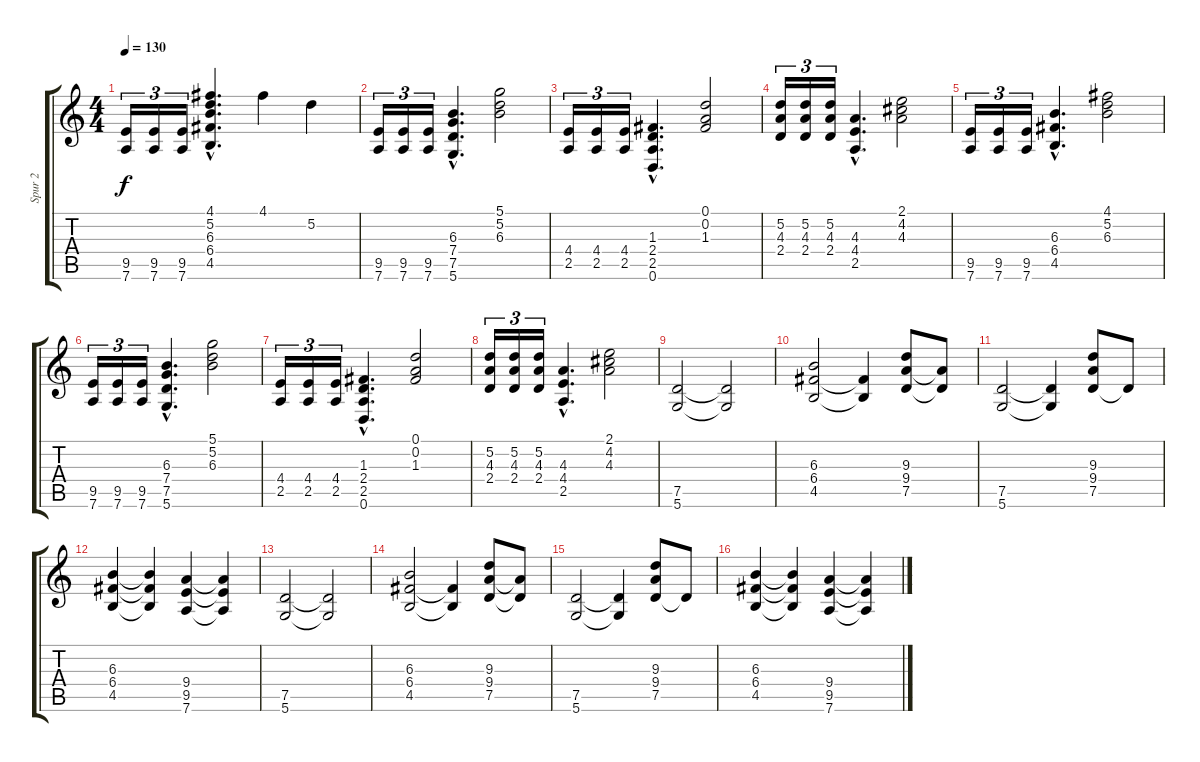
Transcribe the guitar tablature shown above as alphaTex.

\track ("Spur 2" "Spur 2") {instrument overdrivenguitar}
\staff {score tabs}
\tuning (D4 A3 F3 C3 G2 D2) {hide}
\ts (4 4)
\tempo 130
\clef g2
\ks c
(9.5 7.6).16{tu (3 2) dy f} (9.5 7.6).16{tu (3 2)} (9.5 7.6).16{tu (3 2)} (4.1{hac} 5.2{hac} 6.3{hac} 6.4{hac} 4.5{hac}).4{d} 4.1.4 5.2.4 |
(9.5 7.6).16{tu (3 2)} (9.5 7.6).16{tu (3 2)} (9.5 7.6).16{tu (3 2)} (6.3{hac} 7.4{hac} 7.5{hac} 5.6{hac}).4{d} (5.1 5.2 6.3).2 |
(4.4 2.5).16{tu (3 2)} (4.4 2.5).16{tu (3 2)} (4.4 2.5).16{tu (3 2)} (1.3{hac} 2.4{hac} 2.5{hac} 0.6{hac}).4{d} (0.1 0.2 1.3).2 |
(5.2 4.3 2.4).16{tu (3 2)} (5.2 4.3 2.4).16{tu (3 2)} (5.2 4.3 2.4).16{tu (3 2)} (4.3{hac} 4.4{hac} 2.5{hac}).4{d} (2.1 4.2 4.3).2 |
(9.5 7.6).16{tu (3 2)} (9.5 7.6).16{tu (3 2)} (9.5 7.6).16{tu (3 2)} (6.3{hac} 6.4{hac} 4.5{hac}).4{d} (4.1 5.2 6.3).2 |
(9.5 7.6).16{tu (3 2)} (9.5 7.6).16{tu (3 2)} (9.5 7.6).16{tu (3 2)} (6.3{hac} 7.4{hac} 7.5{hac} 5.6{hac}).4{d} (5.1 5.2 6.3).2 |
(4.4 2.5).16{tu (3 2)} (4.4 2.5).16{tu (3 2)} (4.4 2.5).16{tu (3 2)} (1.3{hac} 2.4{hac} 2.5{hac} 0.6{hac}).4{d} (0.1 0.2 1.3).2 |
(5.2 4.3 2.4).16{tu (3 2)} (5.2 4.3 2.4).16{tu (3 2)} (5.2 4.3 2.4).16{tu (3 2)} (4.3{hac} 4.4{hac} 2.5{hac}).4{d} (2.1 4.2 4.3).2 |
(7.5 5.6).2 (7.5{t} 5.6{t}).2 |
(6.3 6.4 4.5).2 (6.4{t} 4.5{t}).4 (9.3 9.4 7.5).8 (9.4{t} 7.5{t}).8 |
(7.5 5.6).2 (7.5{t} 5.6{t}).4 (9.3 9.4 7.5).8 7.5{t}.8 |
(6.3 6.4 4.5).4 (6.3{t} 6.4{t} 4.5{t}).4 (9.4 9.5 7.6).4 (9.4{t} 9.5{t} 7.6{t}).4 |
(7.5 5.6).2 (7.5{t} 5.6{t}).2 |
(6.3 6.4 4.5).2 (6.4{t} 4.5{t}).4 (9.3 9.4 7.5).8 (9.4{t} 7.5{t}).8 |
(7.5 5.6).2 (7.5{t} 5.6{t}).4 (9.3 9.4 7.5).8 7.5{t}.8 |
(6.3 6.4 4.5).4 (6.3{t} 6.4{t} 4.5{t}).4 (9.4 9.5 7.6).4 (9.4{t} 9.5{t} 7.6{t}).4
